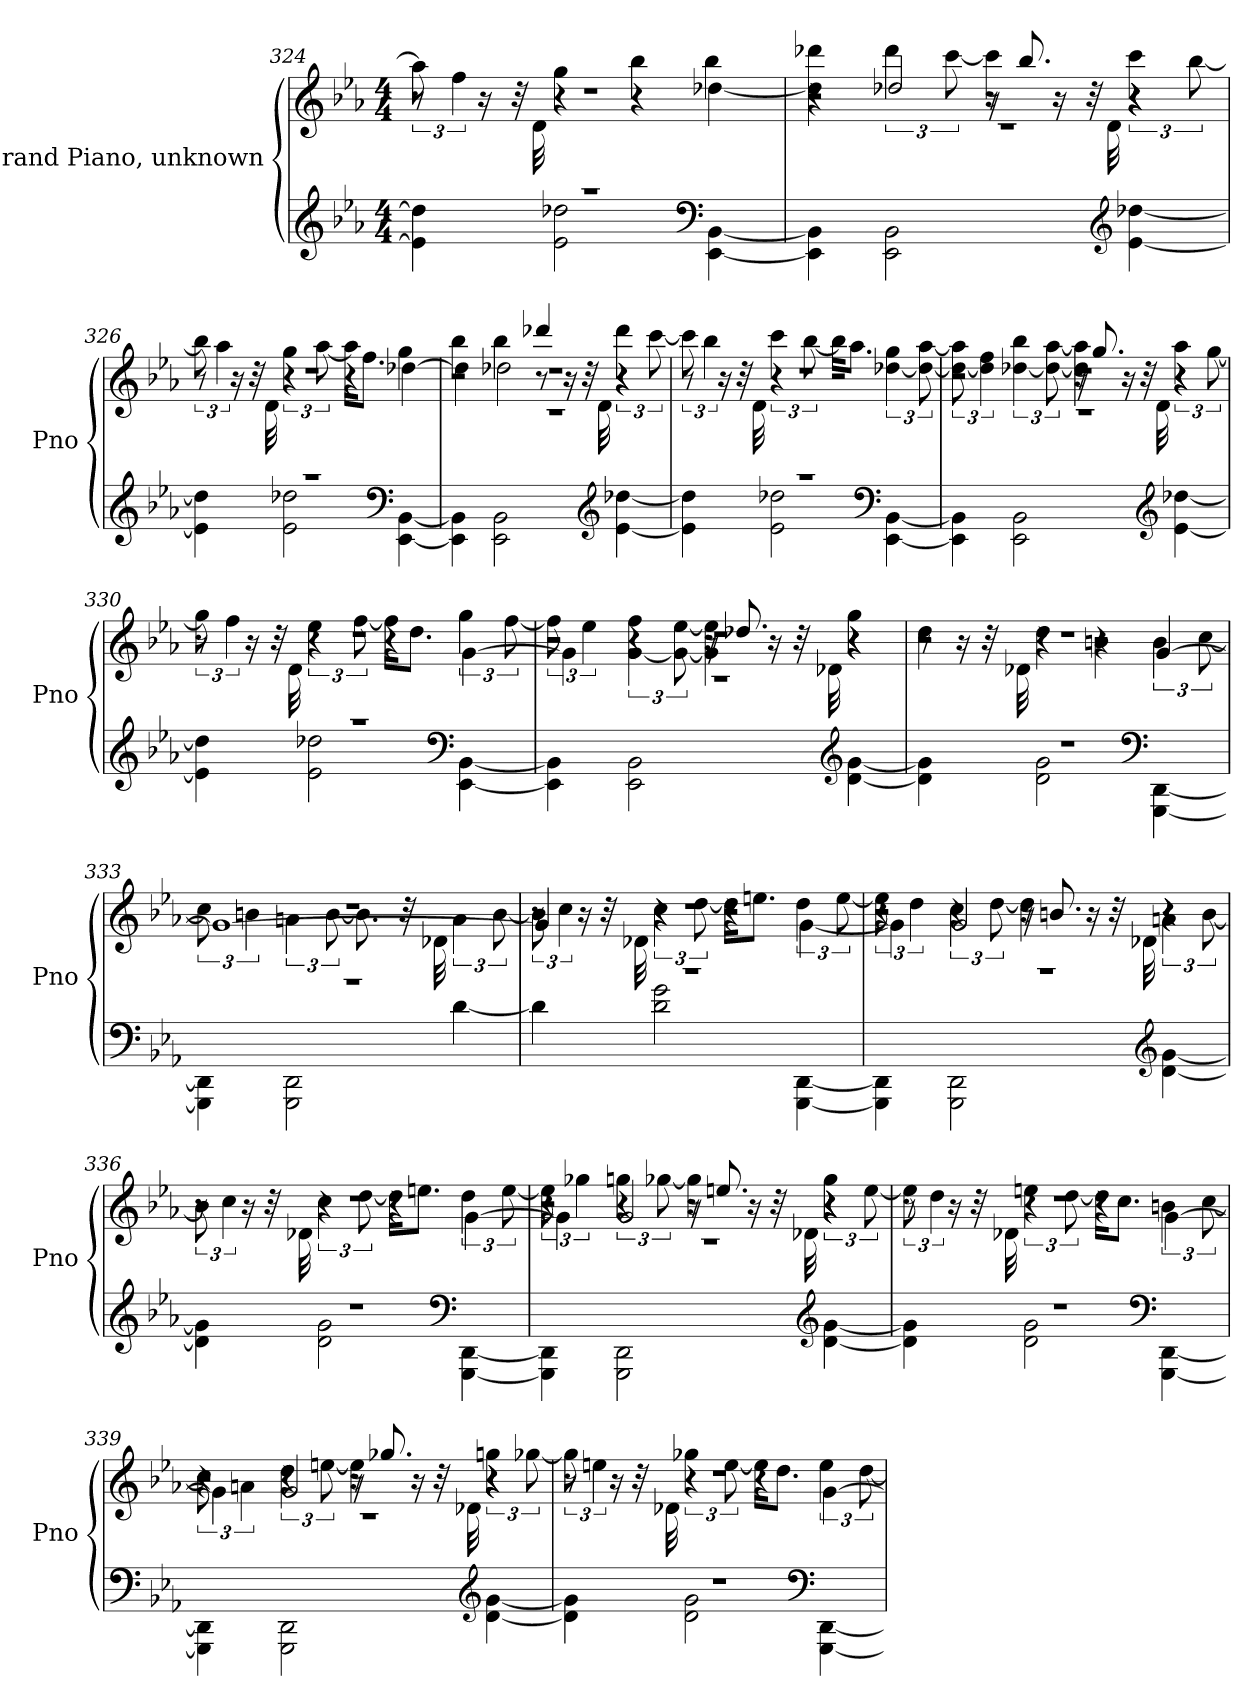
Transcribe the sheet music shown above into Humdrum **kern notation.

**kern	**kern
*part1	*part1
*staff2	*staff1
*I"Grand Piano, unknown	*
*I'Pno	*
*clefG2	*clefG2
*k[b-e-a-]	*k[b-e-a-]
*M4/4	*M4/4
=324	=324
*^	*^
*	*	*	*^
1r	4e-\] 4dd-\]	1r	12aa-\]	8r
.	.	.	6ff\	.
.	.	.	.	16r
.	.	.	.	32r
.	.	.	.	32d\
.	2e-\ 2dd-X\	.	4gg\	4r
.	.	.	4bb-\	4r
*clefF4	*	*	*	*
.	[4EE-\ [4BB-\	.	[4dd-X\	4bb-\
!!LO:LB:g=z
=325	=325	=325	=325	=325
*	*	*	*	*^
1r	4EE-\] 4BB-\]	2r	4dd-\] 4ddd-X\	4r	2r
.	2EE-\ 2BB-\	.	6ddd-\	2dd-X/	.
.	.	.	[12ccc\	.	.
.	.	16r	4ccc\]	.	8r
.	.	8.bb-/	.	.	.
.	.	.	.	.	16r
.	.	.	.	.	32r
.	.	.	.	.	32d\
*clefG2	*	*	*	*	*
.	[4e-\ [4dd-X\	4r	6ccc\	4r	4r
.	.	.	[12bb-\	.	.
*	*	*	*	*v	*v
=326	=326	=326	=326	=326
1r	4e-\] 4dd-\]	1r	12bb-\]	8r
.	.	.	6aa-\	.
.	.	.	.	16r
.	.	.	.	32r
.	.	.	.	32d\
.	2e-\ 2dd-X\	.	6gg\	4r
.	.	.	[12aa-\	.
.	.	.	16aa-\KL]	4r
.	.	.	8.ff\J	.
*clefF4	*	*	*	*
.	[4EE-\ [4BB-\	.	4gg\	[4dd-X\
=327	=327	=327	=327	=327
*	*	*	*	*^
1r	4EE-\] 4BB-\]	1r	4bb-\	2r	4dd-\]
.	2EE-\ 2BB-\	.	4bb-\	.	2dd-X\
.	.	.	8r	4ddd-X/	.
.	.	.	16r	.	.
.	.	.	32r	.	.
.	.	.	32d\	.	.
*clefG2	*	*	*	*	*
.	[4e-\ [4dd-X\	.	6ddd-\	4r	4r
.	.	.	[12ccc\	.	.
*	*	*	*	*v	*v
!!LO:PB:g=z
=328	=328	=328	=328	=328
1r	4e-\] 4dd-\]	1r	12ccc\]	8r
.	.	.	6bb-\	.
.	.	.	.	16r
.	.	.	.	32r
.	.	.	.	32d\
.	2e-\ 2dd-X\	.	6ccc\	4r
.	.	.	[12bb-\	.
.	.	.	16bb-\KL]	2r
.	.	.	8.aa-\J	.
*clefF4	*	*	*	*
.	[4EE-\ [4BB-\	.	[6dd-X\ 6gg\	.
.	.	.	12dd-\_ [12aa-\	.
=329	=329	=329	=329	=329
*	*	*	*	*^
1r	4EE-\] 4BB-\]	1r	12dd-\_ 12aa-\]	2r	2r
.	.	.	6dd-\] 6ff\	.	.
.	2EE-\ 2BB-\	.	[6dd-X\ 6bb-\	.	.
.	.	.	12dd-\_ [12aa-\	.	.
.	.	.	4dd-\] 4aa-\]	16r	8r
.	.	.	.	8.gg/	.
.	.	.	.	.	16r
.	.	.	.	.	32r
.	.	.	.	.	32d\
*clefG2	*	*	*	*	*
.	[4e-\ [4dd-X\	.	6aa-\	4r	4r
.	.	.	[12gg\	.	.
*	*	*	*	*v	*v
=330	=330	=330	=330	=330
1r	4e-\] 4dd-\]	1r	12gg\]	8r
.	.	.	6ff\	.
.	.	.	.	16r
.	.	.	.	32r
.	.	.	.	32d\
.	2e-\ 2dd-X\	.	6ee-\	4r
.	.	.	[12ff\	.
.	.	.	16ff\KL]	4r
.	.	.	8.dd\J	.
*clefF4	*	*	*	*
.	[4EE-\ [4BB-\	.	6gg\	[4g\
.	.	.	[12ff\	.
!!LO:LB:g=z
=331	=331	=331	=331	=331
*	*	*	*	*^
1r	4EE-\] 4BB-\]	1r	12ff\]	2r	4g\]
.	.	.	6ee-\	.	.
.	2EE-\ 2BB-\	.	[6g\ 6ff\	.	4r
.	.	.	12g\_ [12ee-\	.	.
.	.	.	4g\] 4ee-\]	16r	8r
.	.	.	.	8.dd-X/	.
.	.	.	.	.	16r
.	.	.	.	.	32r
.	.	.	.	.	32d-X\
*clefG2	*	*	*	*	*
.	[4d\ [4g\	.	4gg\	4r	4r
=332	=332	=332	=332	=332	=332
1r	4d\] 4g\]	1r	8r	2r	4dd\
.	.	.	16r	.	.
.	.	.	32r	.	.
.	.	.	32d-X\	.	.
.	2d\ 2g\	.	4dd\	.	4r
.	.	.	4bn\	4r	2r
*clefF4	*	*	*	*	*
.	[4GGG\ [4DD\	.	6b\	[4g/	.
.	.	.	[12cc\	.	.
*	*	*	*	*v	*v
=333	=333	=333	=333	=333
1r	4GGG\] 4DD\]	1r	12cc\]	1g_
.	.	.	6bn\	.
.	2GGG\ 2DD\	.	6an\	.
.	.	.	[12b\	.
.	.	.	8.b\]	.
.	.	.	32r	.
.	.	.	32d-X\	.
.	[4d\	.	6a\	.
.	.	.	[12b\	.
!!LO:LB:g=z
=334	=334	=334	=334	=334
*	*	*	*	*^
1r	4d\]	1r	12b\]	4g/]	8r
.	.	.	6cc\	.	.
.	.	.	.	.	16r
.	.	.	.	.	32r
.	.	.	.	.	32d-X\
.	2d\ 2g\	.	6cc\	4r	4r
.	.	.	[12dd\	.	.
.	.	.	16dd\KL]	2r	4r
.	.	.	8.een\J	.	.
.	[4GGG\ [4DD\	.	6dd\	.	[4g\
.	.	.	[12ee\	.	.
=335	=335	=335	=335	=335	=335
1r	4GGG\] 4DD\]	2r	12ee\]	4r	4g\]
.	.	.	6dd\	.	.
.	2GGG\ 2DD\	.	6cc\	2g/	4r
.	.	.	[12dd\	.	.
.	.	16r	4dd\]	.	8r
.	.	8.bn/	.	.	.
.	.	.	.	.	16r
.	.	.	.	.	32r
.	.	.	.	.	32d-X\
*clefG2	*	*	*	*	*
.	[4d\ [4g\	4r	6an\	4r	4r
.	.	.	[12b\	.	.
*	*	*	*	*v	*v
=336	=336	=336	=336	=336
1r	4d\] 4g\]	1r	12b\]	8r
.	.	.	6cc\	.
.	.	.	.	16r
.	.	.	.	32r
.	.	.	.	32d-X\
.	2d\ 2g\	.	6cc\	4r
.	.	.	[12dd\	.
.	.	.	16dd\KL]	4r
.	.	.	8.een\J	.
*clefF4	*	*	*	*
.	[4GGG\ [4DD\	.	6dd\	[4g\
.	.	.	[12ee\	.
!!LO:LB:g=z
=337	=337	=337	=337	=337
*	*	*	*	*^
1r	4GGG\] 4DD\]	2r	12ee\]	4r	4g\]
.	.	.	6gg-X\	.	.
.	2GGG\ 2DD\	.	6ggn\	2g/	4r
.	.	.	[12gg-X\	.	.
.	.	16r	4gg-\]	.	8r
.	.	8.een/	.	.	.
.	.	.	.	.	16r
.	.	.	.	.	32r
.	.	.	.	.	32d-X\
*clefG2	*	*	*	*	*
.	[4d\ [4g\	4r	6gg-\	4r	4r
.	.	.	[12ee\	.	.
*	*	*	*	*v	*v
=338	=338	=338	=338	=338
1r	4d\] 4g\]	1r	12ee\]	8r
.	.	.	6dd\	.
.	.	.	.	16r
.	.	.	.	32r
.	.	.	.	32d-X\
.	2d\ 2g\	.	6een\	4r
.	.	.	[12dd\	.
.	.	.	16dd\KL]	4r
.	.	.	8.cc\J	.
*clefF4	*	*	*	*
.	[4GGG\ [4DD\	.	6bn\	[4g\
.	.	.	[12cc\	.
!!LO:LB:g=z
=339	=339	=339	=339	=339
*	*	*	*	*^
1r	4GGG\] 4DD\]	2r	12cc\]	4r	4g\]
.	.	.	6an\	.	.
.	2GGG\ 2DD\	.	6dd\	2g/	4r
.	.	.	[12een\	.	.
.	.	16r	4ee\]	.	8r
.	.	8.gg-X/	.	.	.
.	.	.	.	.	16r
.	.	.	.	.	32r
.	.	.	.	.	32d-X\
*clefG2	*	*	*	*	*
.	[4d\ [4g\	4r	6ggn\	4r	4r
.	.	.	[12gg-X\	.	.
*	*	*	*	*v	*v
=340	=340	=340	=340	=340
1r	4d\] 4g\]	1r	12gg-\]	8r
.	.	.	6een\	.
.	.	.	.	16r
.	.	.	.	32r
.	.	.	.	32d-X\
.	2d\ 2g\	.	6gg-X\	4r
.	.	.	[12ee\	.
.	.	.	16ee\KL]	4r
.	.	.	8.dd\J	.
*clefF4	*	*	*	*
.	[4GGG\ [4DD\	.	6ee\	[4g\
.	.	.	[12dd\	.
*v	*v	*	*	*
*	*v	*v	*v
=	=
*-	*-
